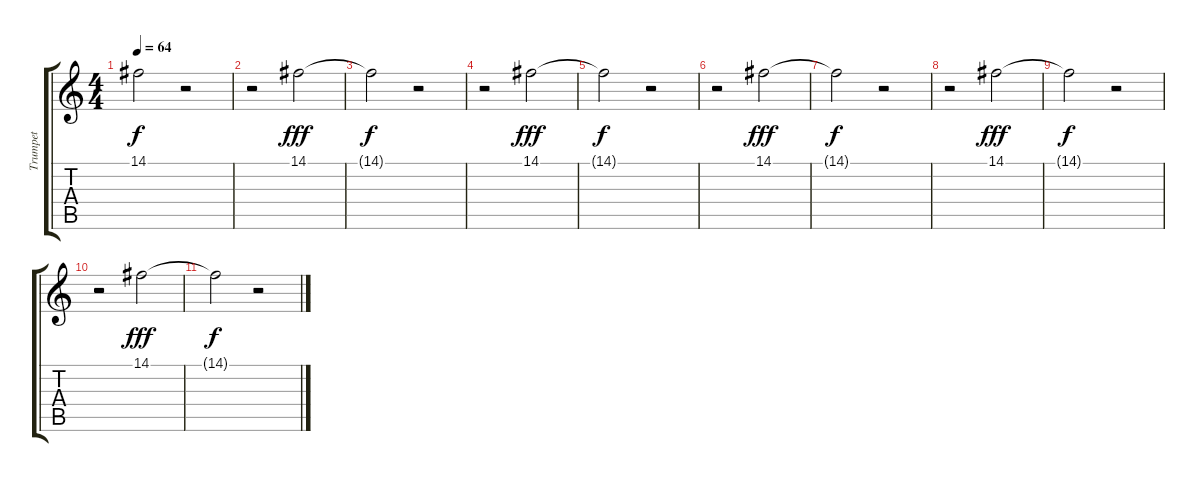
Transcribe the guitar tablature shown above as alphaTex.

\track ("Trumpet" "Trumpet") {instrument trumpet}
\staff {score tabs}
\tuning (E4 B3 G3 D3 A2 E2) {hide}
\ts (4 4)
\tempo 64
\clef g2
\ks c
14.1{t}.2{dy f} r.2 |
r.2 14.1.2{dy fff} |
14.1{t}.2{dy f} r.2 |
r.2 14.1.2{dy fff} |
14.1{t}.2{dy f} r.2 |
r.2 14.1.2{dy fff} |
14.1{t}.2{dy f} r.2 |
r.2 14.1.2{dy fff} |
14.1{t}.2{dy f} r.2 |
r.2 14.1.2{dy fff} |
14.1{t}.2{dy f} r.2
